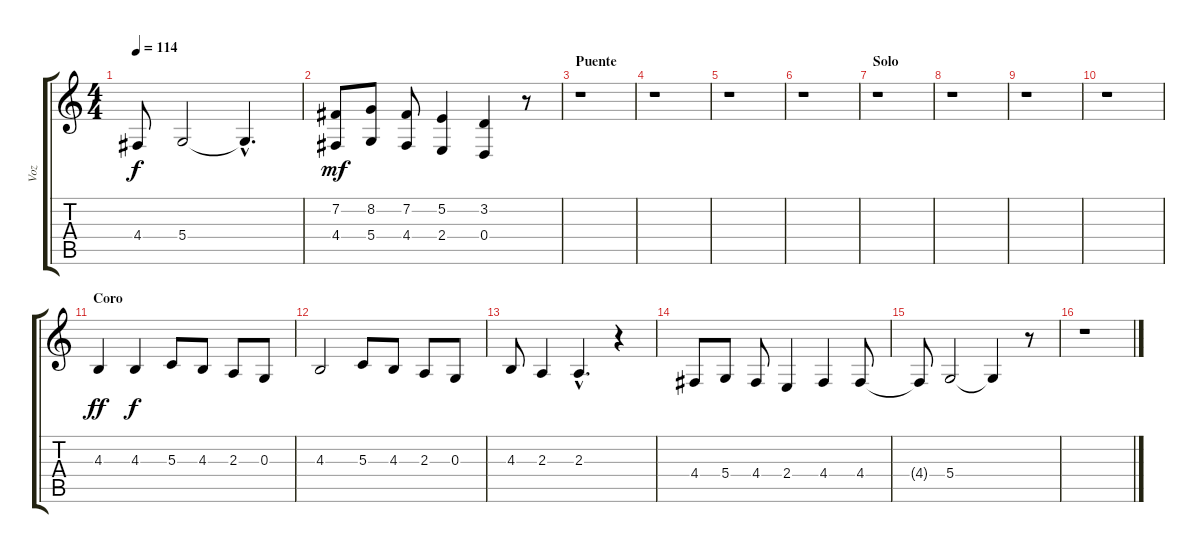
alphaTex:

\track ("Voz" "Voz") {instrument clarinet}
\staff {score tabs}
\tuning (E4 B3 G3 D3 A2 E2) {hide}
\ts (4 4)
\tempo 114
\clef g2
\ks c
4.4{t}.8{dy f} 5.4.2 5.4{hac t}.4{d} |
(7.2 4.4).8{dy mf} (8.2 5.4).8 (7.2 4.4).8 (5.2 2.4).4 (3.2 0.4).4 r.8 |
\section ("" "Puente")
r.1 |
r.1 |
r.1 |
r.1 |
\section ("" "Solo")
r.1 |
r.1 |
r.1 |
r.1 |
\section ("" "Coro")
4.3.4{dy ff volume 14} 4.3.4{dy f} 5.3.8 4.3.8 2.3.8 0.3.8 |
4.3.2 5.3.8 4.3.8 2.3.8 0.3.8 |
4.3.8 2.3.4 2.3{hac}.4{d} r.4 |
4.4.8 5.4.8 4.4.8 2.4.4 4.4.4 4.4.8 |
4.4{t}.8 5.4.2 5.4{t}.4 r.8 |
r.1
